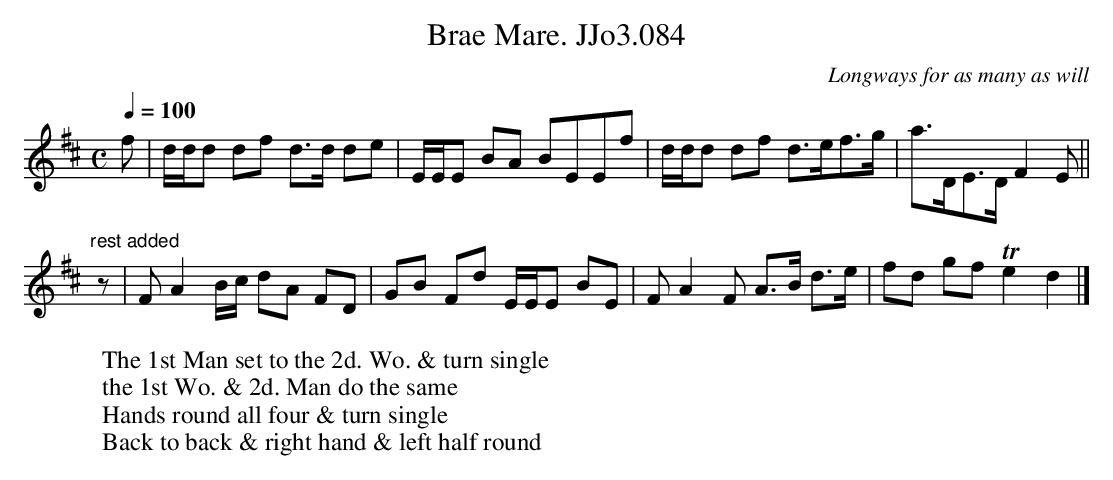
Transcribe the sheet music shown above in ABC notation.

X:1
T:Brae Mare. JJo3.084
C:Longways for as many as will
M:C
L:1/8
Q:1/4=100
K:D
f | d/d/d df d>d de | E/E/E BA BEEf | d/d/d df d>ef>g | a>DE>D F2E||
"^rest added"z|F A2 B/c/ dA FD | GB Fd E/E/E BE | FA2 F A>B d>e | fd gf Te2 d2 |]
W:The 1st Man set to the 2d. Wo. & turn single
W:the 1st Wo. & 2d. Man do the same
W:Hands round all four & turn single
W:Back to back & right hand & left half round
